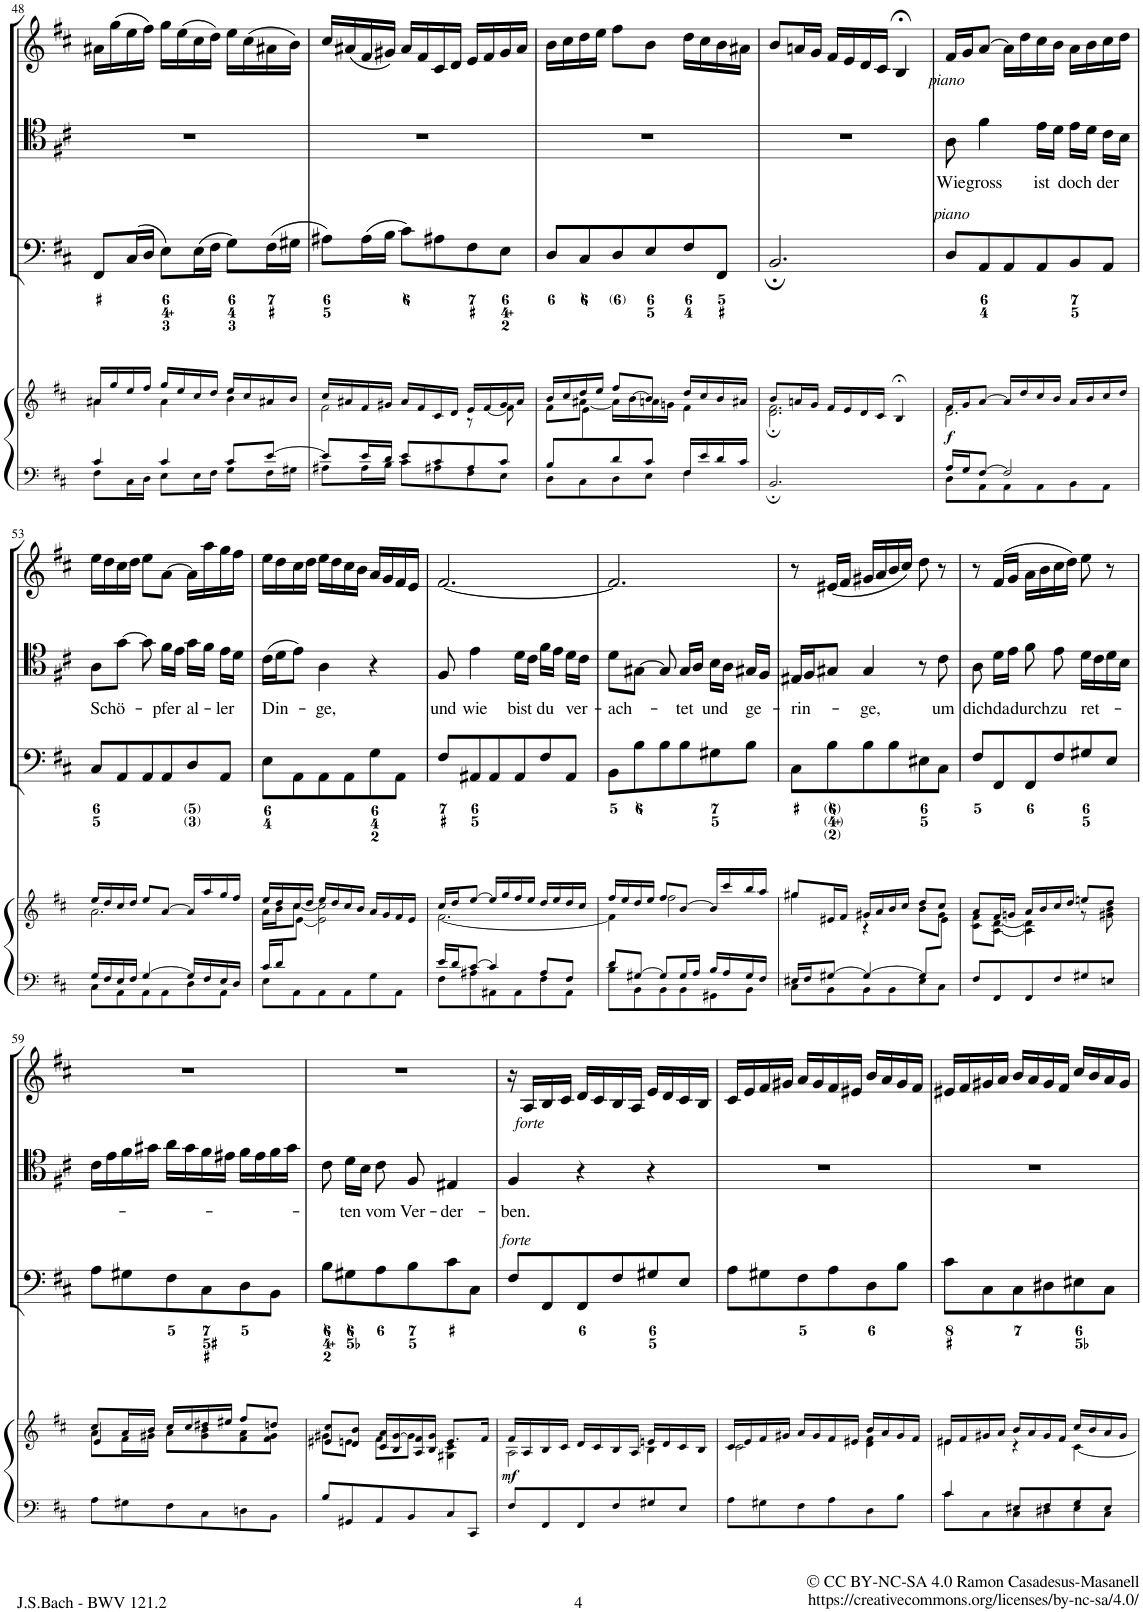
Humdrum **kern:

**kern	**kern	**dynam	**kern	**dynam	**kern	**text	**kern	**dynam
*part4	*part4	*part4	*part3	*part3	*part2	*part2	*part1	*part1
*staff5	*staff4	*staff4/5	*staff3	*staff3	*staff2	*staff2	*staff1	*staff1
*I"Piano reduction	*	*	*I"Continuo	*	*I"Tenore	*	*I"Oboe d'amore	*
*I'Pno	*	*	*	*	*	*	*I'Ob	*
!!LO:PB:g=z
*clefF4	*clefG2	*	*clefF4	*	*clefC4	*	*clefG2	*
*k[f#c#]	*k[f#c#]	*	*k[f#c#]	*	*k[f#c#]	*	*k[f#c#]	*
*M3/4	*M3/4	*	*M3/4	*	*M3/4	*	*M3/4	*
=48	=48	=48	=48	=48	=48	=48	=48	=48
*^	*^	*	*	*	*	*	*	*
4c#/	8F#\L	16a#X/LL	4a#\	.	8FF#/L	.	2.r	.	16a#X\LL	.
.	.	16gg/	.	.	.	.	.	.	(16gg\	.
.	16C#\L	16ee/	.	.	(16C#/L	.	.	.	16ee\	.
.	16D\JJ	16ff#/JJ	.	.	16D/JJ	.	.	.	16ff#\JJ)	.
4c#/	8E\L	16gg/LL	4a#\	.	8E\L)	.	.	.	16gg\LL	.
.	.	16ee/	.	.	.	.	.	.	(16ee\	.
.	16E\L	16cc#/	.	.	(16E\L	.	.	.	16cc#\	.
.	16F#\JJ	16dd/JJ	.	.	16F#\JJ	.	.	.	16dd\JJ)	.
8c#/L	8G\L	16ee/LL	4b\	.	8G\L)	.	.	.	16ee\LL	.
.	.	16cc#/	.	.	.	.	.	.	(16cc#\	.
[8e/J	16F#\L	16a#X/	.	.	(16F#\L	.	.	.	16a#X\	.
.	16G#X\JJ	16b/JJ	.	.	16G#X\JJ	.	.	.	16b\JJ)	.
=49	=49	=49	=49	=49	=49	=49	=49	=49	=49	=49
8e/L]	8A#X\L	16cc#/LL	2f#\	.	8A#X\L)	.	2.r	.	16cc#/LL	.
.	.	16a#X/	.	.	.	.	.	.	(16a#X/	.
16e/L	16A#\L	16f#/	.	.	(16A#\L	.	.	.	16f#/	.
16d/JJ	16B\JJ	16g#X/JJ	.	.	16B\JJ	.	.	.	16g#X/JJ)	.
8e/L	8c#\L	16a#/LL	.	.	8c#\L)	.	.	.	16a#/LL	.
.	.	16f#/	.	.	.	.	.	.	16f#/	.
8c#/	8A#X\	16c#/	.	.	8A#X\	.	.	.	16c#/	.
.	.	16d/JJ	.	.	.	.	.	.	16d/JJ	.
8A#/	8F#\	16e/LL	8r	.	8F#\	.	.	.	16e/LL	.
.	.	[<16f#/	.	.	.	.	.	.	16f#/	.
8c#/J	8E\J	16g#/	8f#\]	.	8E\J	.	.	.	16g#/	.
.	.	16a#/JJ	.	.	.	.	.	.	16a#/JJ	.
=50	=50	=50	=50	=50	=50	=50	=50	=50	=50	=50
*	*	*	*^	*	*	*	*	*	*	*
8B/L	8D\L	16b/LL	8f#\L	8ryy	.	8D/L	.	2.r	.	16b\LL	.
.	.	16cc#/	.	.	.	.	.	.	.	16cc#\	.
8ryy	8C#\	16dd/	[8a#X\J	8e\	.	8C#/	.	.	.	16dd\	.
.	.	16ee/JJ	.	.	.	.	.	.	.	16ee\JJ	.
8d/	8D\	8ff#/L	16a#\LL]	2ryy	.	8D/	.	.	.	8ff#\L	.
.	.	.	[>16b\	.	.	.	.	.	.	.	.
8c#/J	8E\J	8b/J]	16an\	.	.	8E/	.	.	.	8b\J	.
.	.	.	16gn\JJ	.	.	.	.	.	.	.	.
16F#/LL	4F#\	16dd/LL	4f#\	.	.	8F#/	.	.	.	16dd\LL	.
16e/	.	16cc#/	.	.	.	.	.	.	.	16cc#\	.
16d/	.	16b/	.	.	.	8FF#/J	.	.	.	16b\	.
16c#/JJ	.	16a#X/JJ	.	.	.	.	.	.	.	16a#X\JJ	.
*v	*v	*	*	*	*	*	*	*	*	*	*
*	*	*v	*v	*	*	*	*	*	*	*
=51	=51	=51	=51	=51	=51	=51	=51	=51	=51
2.BB;/	8b/L	2.d\; 2.f#\;	.	2.BB;/	.	2.r	.	8b/L	.
.	16an/L	.	.	.	.	.	.	16an/L	.
.	16g/JJ	.	.	.	.	.	.	16g/JJ	.
.	16f#/LL	.	.	.	.	.	.	16f#/LL	.
.	16e/	.	.	.	.	.	.	16e/	.
.	16d/	.	.	.	.	.	.	16d/	.
.	16c#/JJ	.	.	.	.	.	.	16c#/JJ	.
.	4B;</	.	.	.	.	.	.	4B;</	.
=52	=52	=52	=52	=52	=52	=52	=52	=52	=52
*^	*	*	*	*	*	*	*	*	*
!	!	!	!	!LO:DY:b	!	!LO:DY:a	!	!LO:LY:b	!	!LO:DY:b
16A/LL	8D\L	16f#/LL	2.d\	f	8D/L	other-dynamics	8A\	Wie	16f#/LL	other-dynamics
16G/J	.	16g/J	.	.	.	.	.	.	16g/J	.
!	!	!	!	!	!	!	!	!LO:LY:b	!	!
[8F#/J	8AA\	[8a/J	.	.	8AA/	.	4f#\	gross	[8a/J	.
2F#/]	8AA\	16a/LL]	.	.	8AA/	.	.	.	16a\LL]	.
.	.	16dd/	.	.	.	.	.	.	16dd\	.
!	!	!	!	!	!	!	!	!LO:LY:b	!	!
.	8AA\	16cc#/	.	.	8AA/	.	16e\LL	ist	16cc#\	.
.	.	16b/JJ	.	.	.	.	16d\JJ	.	16b\JJ	.
!	!	!	!	!	!	!	!	!LO:LY:b	!	!
.	8BB\	16a/LL	.	.	8BB/	.	16e\LL	doch	16a\LL	.
.	.	16b/	.	.	.	.	16d\JJ	.	16b\	.
!	!	!	!	!	!	!	!	!LO:LY:b	!	!
.	8AA\J	16cc#/	.	.	8AA/J	.	16c#\LL	der	16cc#\	.
.	.	16dd/JJ	.	.	.	.	16B\JJ	.	16dd\JJ	.
!!LO:LB:g=z
=53	=53	=53	=53	=53	=53	=53	=53	=53	=53	=53
!	!	!	!	!	!	!	!	!LO:LY:b	!	!
16G/LL	8C#\L	16ee/LL	2.a\	.	8C#/L	.	8A\L	Schö-	16ee\LL	.
16F#/	.	16dd/	.	.	.	.	.	.	16dd\	.
16E/	8AA\	16cc#/	.	.	8AA/	.	[8g\J	.	16cc#\	.
16F#/JJ	.	16dd/JJ	.	.	.	.	.	.	16dd\JJ	.
[4G/	8AA\	8ee/L	.	.	8AA/	.	8g\]	.	8ee\L	.
!	!	!	!	!	!	!	!	!LO:LY:b	!	!
.	8AA\	[8a/J	.	.	8AA/	.	16f#\LL	-pfer	[8a\J	.
.	.	.	.	.	.	.	16e\JJ	.	.	.
!	!	!	!	!	!	!	!	!LO:LY:b	!	!
16G/LL]	8D\	16a/LL]	.	.	8D/	.	16g\LL	al-	16a\LL]	.
16F#/	.	16aa/	.	.	.	.	16f#\JJ	.	16aa\	.
!	!	!	!	!	!	!	!	!LO:LY:b	!	!
16E/	8AA\J	16gg/	.	.	8AA/J	.	16e\LL	-ler	16gg\	.
16D/JJ	.	16ff#/JJ	.	.	.	.	16d\JJ	.	16ff#\JJ	.
=54	=54	=54	=54	=54	=54	=54	=54	=54	=54	=54
*	*	*	*^	*	*	*	*	*	*	*
!	!	!	!	!	!	!	!	!	!LO:LY:b	!	!
16c#/LL	8E\L	16ee/LL	16a\LL	8ryy	.	8E\L	.	(16c#\LL	Din-	16ee\LL	.
16d/J	.	16dd/	16b\J	.	.	.	.	16d\J	.	16dd\	.
8ryy	8AA\	16cc#/	[8cc#\J	[8e\J	.	8AA\	.	8e\J)	.	16cc#\	.
.	.	16dd/JJ	.	.	.	.	.	.	.	16dd\JJ	.
!	!	!	!	!	!	!	!	!	!LO:LY:b	!	!
4ryy	8AA\	16ee/LL	2e\] 2cc#\]	2ryy	.	8AA\	.	4A\	-ge,	16ee\LL	.
.	.	16dd/	.	.	.	.	.	.	.	16dd\	.
.	8AA\	16cc#/	.	.	.	8AA\	.	.	.	16cc#\	.
.	.	16b/JJ	.	.	.	.	.	.	.	16b\JJ	.
4ryy	8G\	16a/LL	.	.	.	8G\	.	4r	.	16a/LL	.
.	.	16g/	.	.	.	.	.	.	.	16g/	.
.	8AA\J	16f#/	.	.	.	8AA\J	.	.	.	16f#/	.
.	.	16e/JJ	.	.	.	.	.	.	.	16e/JJ	.
*	*	*	*v	*v	*	*	*	*	*	*	*
=55	=55	=55	=55	=55	=55	=55	=55	=55	=55	=55
!	!	!	!	!	!	!	!	!LO:LY:b	!	!
16e/LL	8F#\L	16cc#/LL	[2.f#\	.	8F#/L	.	8F#/	und	[2.f#/	.
16d/J	.	16dd/J	.	.	.	.	.	.	.	.
!	!	!	!	!	!	!	!	!LO:LY:b	!	!
[8c#/J	8A#X\	[8ee/J	.	.	8AA#X/	.	4e\	wie	.	.
4c#/]	8AA#X\	16ee/LL]	.	.	8AA#/	.	.	.	.	.
.	.	16gg/	.	.	.	.	.	.	.	.
!	!	!	!	!	!	!	!	!LO:LY:b	!	!
.	8AA#\	16ff#/	.	.	8AA#/	.	16d\LL	bist	.	.
.	.	16ee/JJ	.	.	.	.	16c#\JJ	.	.	.
!	!	!	!	!	!	!	!	!LO:LY:b	!	!
8A#/L	8F#\	16dd/LL	.	.	8F#/	.	16f#\LL	du	.	.
.	.	16ee/	.	.	.	.	16e\JJ	.	.	.
!	!	!	!	!	!	!	!	!LO:LY:b	!	!
8F#/J	8AA#\J	16dd/	.	.	8AA#/J	.	16d\LL	ver-	.	.
.	.	16cc#/JJ	.	.	.	.	16c#\JJ	.	.	.
=56	=56	=56	=56	=56	=56	=56	=56	=56	=56	=56
!	!	!	!	!	!	!	!	!LO:LY:b	!	!
8d/L	8B\L	16ff#/LL	4f#\]	.	8BB\L	.	8d\L	-ach-	2.f#/]	.
.	.	16ee/	.	.	.	.	.	.	.	.
[8G#X/J	8BB\	16dd/	.	.	8B\	.	[8G#X\J	.	.	.
.	.	16ee/JJ	.	.	.	.	.	.	.	.
8G#/L]	8BB\	8ff#/L	2ff#\	.	8B\	.	8G#/]	.	.	.
!	!	!	!	!	!	!	!	!LO:LY:b	!	!
16G#/L	8BB\	[8b/J	.	.	8B\	.	16G#/LL	-tet	.	.
16A/JJ	.	.	.	.	.	.	16A/JJ	.	.	.
!	!	!	!	!	!	!	!	!LO:LY:b	!	!
16B/LL	8GG#X\	16b/LL]	.	.	8G#X\	.	16B\LL	und	.	.
16A/	.	16ccc#/	.	.	.	.	16A\JJ	.	.	.
!	!	!	!	!	!	!	!	!LO:LY:b	!	!
16G#/	8BB\J	16bb/	.	.	8B\J	.	16G#X/LL	ge-	.	.
16F#/JJ	.	16aa/JJ	.	.	.	.	16F#/JJ	.	.	.
=57	=57	=57	=57	=57	=57	=57	=57	=57	=57	=57
*	*	*	*^	*	*	*	*	*	*	*
!	!	!	!	!	!	!	!	!	!LO:LY:b	!	!
16E#X/LL	8C#\L	8gg#X/L	4gg#\	8ryy	.	8C#\L	.	16E#X/LL	-rin-	8r	.
16F#/J	.	.	.	.	.	.	.	16F#/J	.	.	.
*	*	*	*v	*v	*	*	*	*	*	*	*
[8G#X/J	8BB\	16e#X/L	.	.	8B\	.	8G#X/J	.	(16e#X/LL	.
.	.	16f#/JJ	.	.	.	.	.	.	16f#/JJ	.
!	!	!	!	!	!	!	!	!LO:LY:b	!	!
4G#/_	8BB\	16g#X/LL	4r	.	8B\	.	4G#/	-ge,	16g#X/LL	.
.	.	16a/	.	.	.	.	.	.	16a/	.
.	8BB\	16b/	.	.	8B\	.	.	.	16b/	.
.	.	16cc#/JJ	.	.	.	.	.	.	16cc#/JJ)	.
8G#/L]	8E#\	8dd/L	8b\L	.	8E#X\	.	8r	.	8dd\	.
*	*	*	*^	*	*	*	*	*	*	*
!	!	!	!	!	!	!	!	!	!LO:LY:b	!	!
8ryy	8C#\J	8cc#/J	8g#\J	8e#\J	.	8C#\J	.	8c#\	um	8r	.
=58	=58	=58	=58	=58	=58	=58	=58	=58	=58	=58	=58
!	!	!	!	!	!	!	!	!	!LO:LY:b	!	!
*v	*v	*	*	*	*	*	*	*	*	*	*
*	*	*v	*v	*	*	*	*	*	*	*
8F#/L	8a/L	8c#\ 8f#\L	.	8F#/L	.	8A\	dich	8r	.
!	!	!	!	!	!	!	!LO:LY:b	!	!
8FF#/	16f#/L	[8A\ [8d\J	.	8FF#/	.	16d\LL	da-	(16f#/LL	.
.	16gn/JJ	.	.	.	.	16e\JJ	.	16g/JJ	.
!	!	!	!	!	!	!	!LO:LY:b	!	!
8FF#/	16a/LL	4A\] 4d\]	.	8FF#/	.	8f#\	-durch	16a\LL	.
.	16b/	.	.	.	.	.	.	16b\	.
!	!	!	!	!	!	!	!LO:LY:b	!	!
8F#/	16cc#/	.	.	8F#/	.	8e\	zu	16cc#\	.
.	16dd/JJ	.	.	.	.	.	.	16dd\JJ)	.
!	!	!	!	!	!	!	!LO:LY:b	!	!
8G#X/	8een/L	8r	.	8G#X/	.	16d\LL	ret-	8ee\	.
.	.	.	.	.	.	16c#\	.	.	.
8En/J	8dd/J	8g#X\ 8b\	.	8E/J	.	16d\	.	8r	.
.	.	.	.	.	.	16B\JJ	.	.	.
!!LO:LB:g=z
=59	=59	=59	=59	=59	=59	=59	=59	=59	=59
*	*	*^	*	*	*	*	*	*	*
8A\L	8cc#/L	8a\L	4e/	.	8A\L	.	16c#\LL	.	2.r	.
.	.	.	.	.	.	.	16e\	.	.	.
8G#X\	16a/L	16f#\L	.	.	8G#X\	.	16f#\	.	.	.
.	16b/JJ	16g#X\JJ	.	.	.	.	16g#X\JJ	.	.	.
8F#\	16cc#/LL	8a\L	4ryy	.	8F#\	.	16a\LL	.	.	.
.	16cc#/	.	.	.	.	.	16g#\	.	.	.
8C#\	16dd#X/	8g#\ 8b\	.	.	8C#\	.	16f#\	.	.	.
.	16ee#X/JJ	.	.	.	.	.	16e#X\JJ	.	.	.
8Dn\	8ff#/L	8f#\ 8a\	4ryy	.	8D\	.	16f#\LL	.	.	.
.	.	.	.	.	.	.	16e#\	.	.	.
8BB\J	8ddn/J	8f#\ 8g#\J	.	.	8BB\J	.	16f#\	.	.	.
.	.	.	.	.	.	.	16g#\JJ	.	.	.
*	*	*v	*v	*	*	*	*	*	*	*
=60	=60	=60	=60	=60	=60	=60	=60	=60	=60
8B/L	8e#X/ 8cc#/L	8g#X\L	.	8B\L	.	8c#\	.	2.r	.
!	!	!	!	!	!	!	!LO:LY:b	!	!
8GG#X/	8d/ 8b/J	8en\J	.	8G#X\	.	16d\LL	-ten	.	.
.	.	.	.	.	.	16B\JJ	.	.	.
!	!	!	!	!	!	!	!LO:LY:b	!	!
8AA/	16c#/ 16a/LL	8f#\L	.	8A\	.	8c#\	vom	.	.
.	16B/ [16g#/	.	.	.	.	.	.	.	.
!	!	!	!	!	!	!	!LO:LY:b	!	!
8BB/	16A/ 16f#/	8g#\J]	.	8B\	.	8F#/	Ver-	.	.
.	16B/ 16g#/JJ	.	.	.	.	.	.	.	.
!	!	!	!	!	!	!	!LO:LY:b	!	!
8C#/	8.e/L	4G#X\ 4c#\	.	8c#\	.	4E#X/	-der-	.	.
8CC#/J	.	.	.	8C#\J	.	.	.	.	.
.	16f#/Jk	.	.	.	.	.	.	.	.
=61	=61	=61	=61	=61	=61	=61	=61	=61	=61
!	!	!	!LO:DY:b	!	!LO:DY:a	!	!LO:LY:b	!	!
8F#/L	16f#/LL	2A\	mf	8F#/L	other-dynamics	4F#/	-ben.	16r	.
!	!	!	!	!	!	!	!	!	!LO:DY:b
.	16A/	.	.	.	.	.	.	16A/LL	other-dynamics
8FF#/	16B/	.	.	8FF#/	.	.	.	16B/	.
.	16c#/JJ	.	.	.	.	.	.	16c#/JJ	.
8FF#/	16d/LL	.	.	8FF#/	.	4r	.	16d/LL	.
.	16c#/	.	.	.	.	.	.	16c#/	.
8F#/	16B/	.	.	8F#/	.	.	.	16B/	.
.	16A/JJ	.	.	.	.	.	.	16A/JJ	.
8G#X/	16en/LL	4B\	.	8G#X/	.	4r	.	16e/LL	.
.	16d/	.	.	.	.	.	.	16d/	.
8E/J	16c#/	.	.	8E/J	.	.	.	16c#/	.
.	16B/JJ	.	.	.	.	.	.	16B/JJ	.
=62	=62	=62	=62	=62	=62	=62	=62	=62	=62
8A\L	16c#/LL	2c#\	.	8A\L	.	2.r	.	16c#/LL	.
.	16e/	.	.	.	.	.	.	16e/	.
8G#X\	16f#/	.	.	8G#X\	.	.	.	16f#/	.
.	16g#X/JJ	.	.	.	.	.	.	16g#X/JJ	.
8F#\	16a/LL	.	.	8F#\	.	.	.	16a/LL	.
.	16g#/	.	.	.	.	.	.	16g#/	.
8A\	16f#/	.	.	8A\	.	.	.	16f#/	.
.	16e#X/JJ	.	.	.	.	.	.	16e#X/JJ	.
8D\	16b/LL	4d\ 4f#\	.	8D\	.	.	.	16b/LL	.
.	16a/	.	.	.	.	.	.	16a/	.
8B\J	16g#/	.	.	8B\J	.	.	.	16g#/	.
.	16f#/JJ	.	.	.	.	.	.	16f#/JJ	.
=63	=63	=63	=63	=63	=63	=63	=63	=63	=63
*^	*	*	*	*	*	*	*	*	*
4c#/	8c#\L	16e#X/LL	4e#\	.	8c#\L	.	2.r	.	16e#X/LL	.
.	.	16f#/	.	.	.	.	.	.	16f#/	.
.	8C#\	16g#X/	.	.	8C#\	.	.	.	16g#X/	.
.	.	16a/JJ	.	.	.	.	.	.	16a/JJ	.
8E#X/L	8C#\	16b/LL	4r	.	8C#\	.	.	.	16b/LL	.
.	.	16a/	.	.	.	.	.	.	16a/	.
8F#/	8D#X\	16g#/	.	.	8D#X\	.	.	.	16g#/	.
.	.	16f#/JJ	.	.	.	.	.	.	16f#/JJ	.
8G/	8E#\	16cc#/LL	[4c#\	.	8E#X\	.	.	.	16cc#/LL	.
.	.	16b/	.	.	.	.	.	.	16b/	.
8E#/J	8C#\J	16a/	.	.	8C#\J	.	.	.	16a/	.
.	.	16g#/JJ	.	.	.	.	.	.	16g#/JJ	.
*v	*v	*	*	*	*	*	*	*	*	*
*	*v	*v	*	*	*	*	*	*	*
=	=	=	=	=	=	=	=	=
*-	*-	*-	*-	*-	*-	*-	*-	*-
